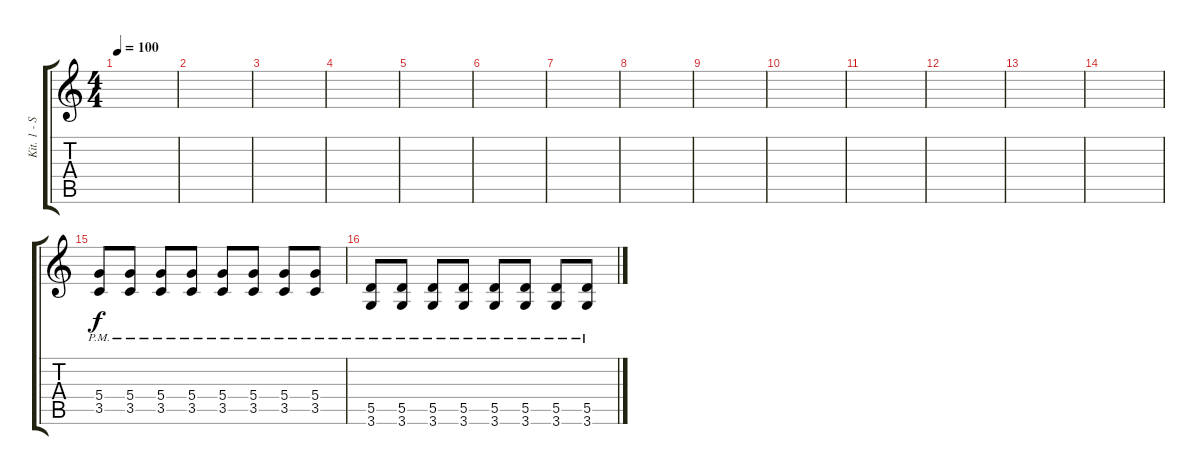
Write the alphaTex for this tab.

\track ("Kit. 1 - Särö" "Kit. 1 - S") {instrument overdrivenguitar}
\staff {score tabs}
\tuning (E4 B3 G3 D3 A2 E2) {hide}
\ts (4 4)
\tempo 100
\clef g2
\ks c
|
|
|
|
|
|
|
|
|
|
|
|
|
|
(5.4{pm} 3.5{pm}).8 (5.4{pm} 3.5{pm}).8 (5.4{pm} 3.5{pm}).8 (5.4{pm} 3.5{pm}).8 (5.4{pm} 3.5{pm}).8 (5.4{pm} 3.5{pm}).8 (5.4{pm} 3.5{pm}).8 (5.4{pm} 3.5{pm}).8 |
(5.5{pm} 3.6{pm}).8 (5.5{pm} 3.6{pm}).8 (5.5{pm} 3.6{pm}).8 (5.5{pm} 3.6{pm}).8 (5.5{pm} 3.6{pm}).8 (5.5{pm} 3.6{pm}).8 (5.5{pm} 3.6{pm}).8 (5.5{pm} 3.6{pm}).8
